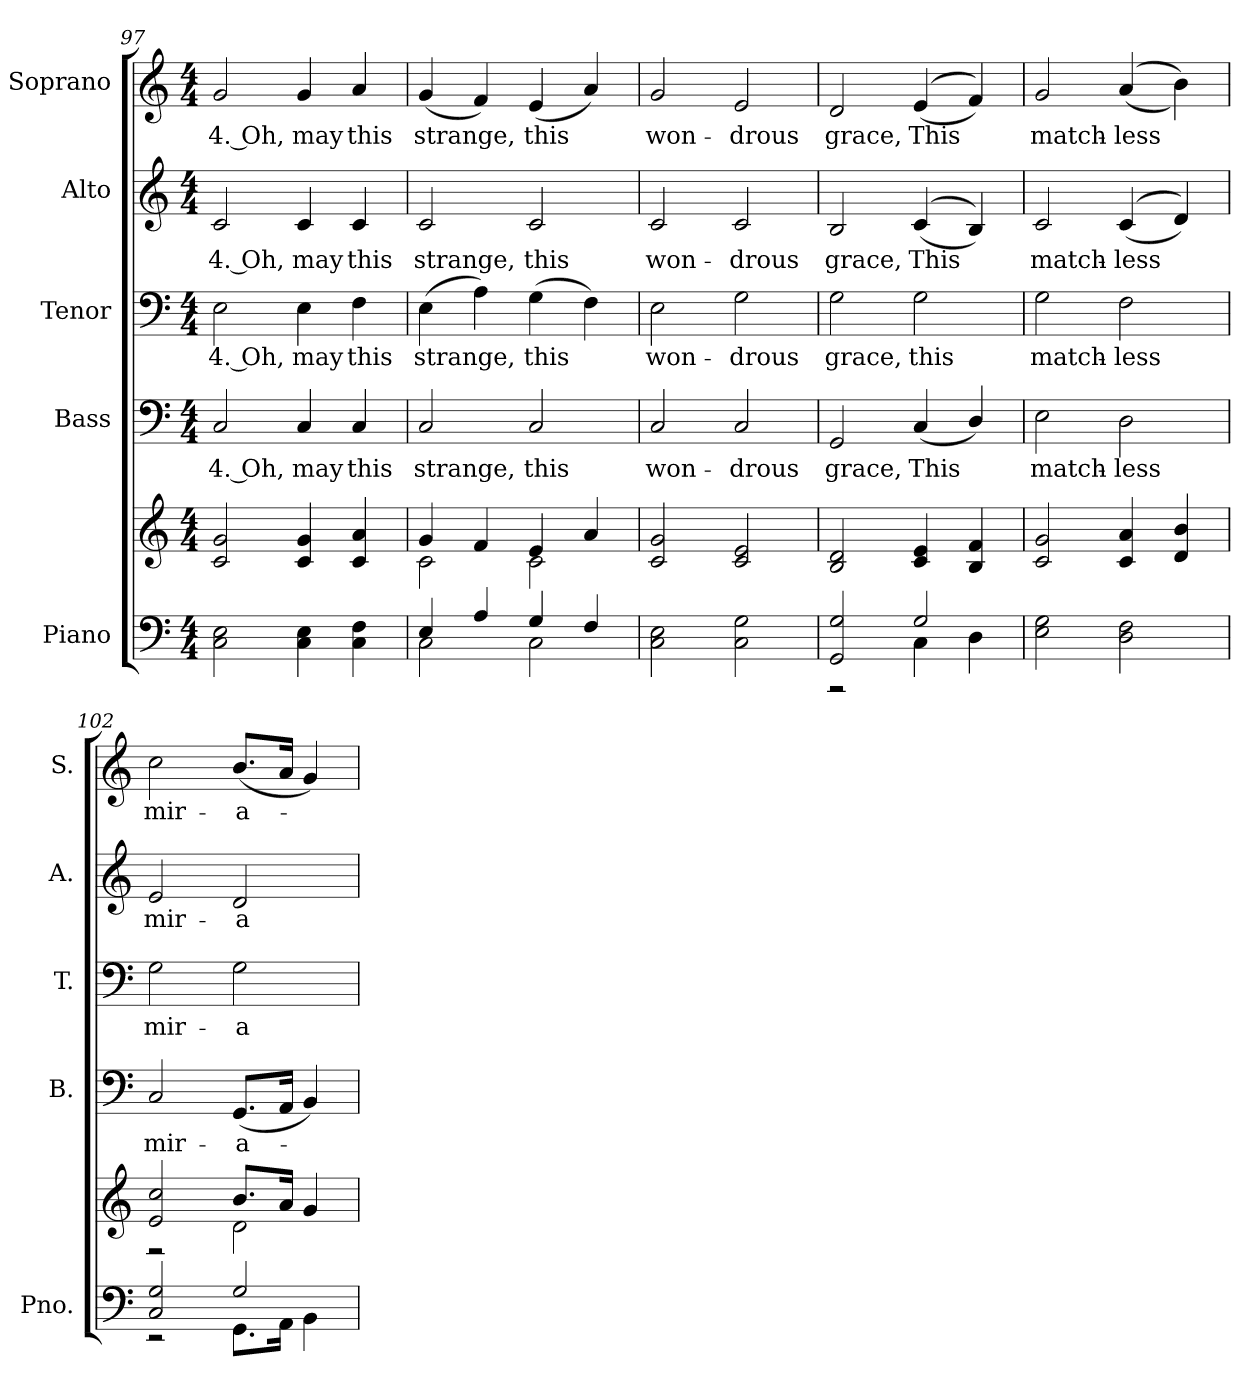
**kern	**kern	**kern	**text	**kern	**text	**kern	**text	**kern	**text
*part5	*part5	*part4	*part4	*part3	*part3	*part2	*part2	*part1	*part1
*staff6	*staff5	*staff4	*staff4	*staff3	*staff3	*staff2	*staff2	*staff1	*staff1
*I"Piano	*	*I"Bass	*	*I"Tenor	*	*I"Alto	*	*I"Soprano	*
*I'Pno.	*	*I'B.	*	*I'T.	*	*I'A.	*	*I'S.	*
*clefF4	*clefG2	*clefF4	*	*clefF4	*	*clefG2	*	*clefG2	*
*k[]	*k[]	*k[]	*	*k[]	*	*k[]	*	*k[]	*
*C:	*C:	*C:	*	*C:	*	*C:	*	*C:	*
*M4/4	*M4/4	*M4/4	*	*M4/4	*	*M4/4	*	*M4/4	*
=97	=97	=97	=97	=97	=97	=97	=97	=97	=97
!	!	!	!LO:LY:b:color=#000000	!	!	!	!	!	!
!	!	!	!	!	!LO:LY:b:color=#000000	!	!	!	!
!	!	!	!	!	!	!	!LO:LY:b:color=#000000	!	!
!	!	!	!	!	!	!	!	!	!LO:LY:b:color=#000000
2Ci\ 2Ei	2ci/ 2gi	2Ci/	4. Oh,	2Ei\	4. Oh,	2ci/	4. Oh,	2gi/	4. Oh,
!	!	!	!LO:LY:b:color=#000000	!	!	!	!	!	!
!	!	!	!	!	!LO:LY:b:color=#000000	!	!	!	!
!	!	!	!	!	!	!	!LO:LY:b:color=#000000	!	!
!	!	!	!	!	!	!	!	!	!LO:LY:b:color=#000000
4Ci\ 4Ei	4ci/ 4gi	4Ci/	may	4Ei\	may	4ci/	may	4gi/	may
!	!	!	!LO:LY:b:color=#000000	!	!	!	!	!	!
!	!	!	!	!	!LO:LY:b:color=#000000	!	!	!	!
!	!	!	!	!	!	!	!LO:LY:b:color=#000000	!	!
!	!	!	!	!	!	!	!	!	!LO:LY:b:color=#000000
4Ci\ 4Fi	4ci/ 4ai	4Ci/	this	4Fi\	this	4ci/	this	4ai/	this
=98	=98	=98	=98	=98	=98	=98	=98	=98	=98
*^	*^	*	*	*	*	*	*	*	*
!	!	!	!	!	!LO:LY:b:color=#000000	!	!	!	!	!	!
!	!	!	!	!	!	!	!LO:LY:b:color=#000000	!	!	!	!
!	!	!	!	!	!	!	!	!	!LO:LY:b:color=#000000	!	!
!	!	!	!	!	!	!	!	!	!	!	!LO:LY:b:color=#000000
4Ei/	2Ci\	4gi/	2ci\	2Ci/	strange,	(4Ei\	strange,	2ci/	strange,	(4gi/	strange,
4Ai/	.	4fi/	.	.	.	4Ai\)	.	.	.	4fi/)	.
!	!	!	!	!	!LO:LY:b:color=#000000	!	!	!	!	!	!
!	!	!	!	!	!	!	!LO:LY:b:color=#000000	!	!	!	!
!	!	!	!	!	!	!	!	!	!LO:LY:b:color=#000000	!	!
!	!	!	!	!	!	!	!	!	!	!	!LO:LY:b:color=#000000
4Gi/	2Ci\	4ei/	2ci\	2Ci/	this	(4Gi\	this	2ci/	this	(4ei/	this
4Fi/	.	4ai/	.	.	.	4Fi\)	.	.	.	4ai/)	.
*v	*v	*	*	*	*	*	*	*	*	*	*
*	*v	*v	*	*	*	*	*	*	*	*
!!LO:PB:g=z
=99	=99	=99	=99	=99	=99	=99	=99	=99	=99
!	!	!	!LO:LY:b:color=#000000	!	!	!	!	!	!
!	!	!	!	!	!LO:LY:b:color=#000000	!	!	!	!
!	!	!	!	!	!	!	!LO:LY:b:color=#000000	!	!
!	!	!	!	!	!	!	!	!	!LO:LY:b:color=#000000
2Ci\ 2Ei	2ci/ 2gi	2Ci/	won-	2Ei\	won-	2ci/	won-	2gi/	won-
!	!	!	!LO:LY:b:color=#000000	!	!	!	!	!	!
!	!	!	!	!	!LO:LY:b:color=#000000	!	!	!	!
!	!	!	!	!	!	!	!LO:LY:b:color=#000000	!	!
!	!	!	!	!	!	!	!	!	!LO:LY:b:color=#000000
2Ci\ 2Gi	2ci/ 2ei	2Ci/	-drous	2Gi\	-drous	2ci/	-drous	2ei/	-drous
=100	=100	=100	=100	=100	=100	=100	=100	=100	=100
*^	*	*	*	*	*	*	*	*	*
!	!	!	!	!LO:LY:b:color=#000000	!	!	!	!	!	!
!	!	!	!	!	!	!LO:LY:b:color=#000000	!	!	!	!
!	!	!	!	!	!	!	!	!LO:LY:b:color=#000000	!	!
!	!	!	!	!	!	!	!	!	!	!LO:LY:b:color=#000000
2GGi/ 2Gi	2r	2Bi/ 2di	2GGi/	grace,	2Gi\	grace,	2Bi/	grace,	2di/	grace,
!	!	!	!	!LO:LY:b:color=#000000	!	!	!	!	!	!
!	!	!	!	!	!	!LO:LY:b:color=#000000	!	!	!	!
!	!	!	!	!	!	!	!	!LO:LY:b:color=#000000	!	!
!	!	!	!	!	!	!	!	!	!	!LO:LY:b:color=#000000
2Gi/	4Ci\	4ci/ 4ei	(4Ci/	This	2Gi\	this	((4ci/	This	((4ei/	This
.	4Di\	4Bi/ 4fi	4Di/)	.	.	.	4Bi/))	.	4fi/))	.
*v	*v	*	*	*	*	*	*	*	*	*
=101	=101	=101	=101	=101	=101	=101	=101	=101	=101
*^	*	*	*	*	*	*	*	*	*
!	!	!	!	!LO:LY:b:color=#000000	!	!	!	!	!	!
*v	*v	*	*	*	*	*	*	*	*	*
*^	*	*	*	*	*	*	*	*	*
!	!	!	!	!	!	!LO:LY:b:color=#000000	!	!	!	!
*v	*v	*	*	*	*	*	*	*	*	*
*^	*	*	*	*	*	*	*	*	*
!	!	!	!	!	!	!	!	!LO:LY:b:color=#000000	!	!
*v	*v	*	*	*	*	*	*	*	*	*
*^	*	*	*	*	*	*	*	*	*
!	!	!	!	!	!	!	!	!	!	!LO:LY:b:color=#000000
*v	*v	*	*	*	*	*	*	*	*	*
2Ei\ 2Gi	2ci/ 2gi	2Ei\	match-	2Gi\	match-	2ci/	match-	2gi/	match-
!	!	!	!LO:LY:b:color=#000000	!	!	!	!	!	!
!	!	!	!	!	!LO:LY:b:color=#000000	!	!	!	!
!	!	!	!	!	!	!	!LO:LY:b:color=#000000	!	!
!	!	!	!	!	!	!	!	!	!LO:LY:b:color=#000000
2Di\ 2Fi	4ci/ 4ai	2Di\	-less	2Fi\	-less	((4ci/	-less	((4ai/	-less
.	4di/ 4bi	.	.	.	.	4di/))	.	4bi\))	.
!!LO:PB:g=z
=102	=102	=102	=102	=102	=102	=102	=102	=102	=102
*^	*^	*	*	*	*	*	*	*	*
!	!	!	!	!	!LO:LY:b:color=#000000	!	!	!	!	!	!
!	!	!	!	!	!	!	!LO:LY:b:color=#000000	!	!	!	!
!	!	!	!	!	!	!	!	!	!LO:LY:b:color=#000000	!	!
!	!	!	!	!	!	!	!	!	!	!	!LO:LY:b:color=#000000
2Ci/ 2Gi	2r	2ei/ 2cci	2r	2Ci/	mir-	2Gi\	mir-	2ei/	mir-	2cci\	mir-
!	!	!	!	!	!LO:LY:b:color=#000000	!	!	!	!	!	!
!	!	!	!	!	!	!	!LO:LY:b:color=#000000	!	!	!	!
!	!	!	!	!	!	!	!	!	!LO:LY:b:color=#000000	!	!
!	!	!	!	!	!	!	!	!	!	!	!LO:LY:b:color=#000000
2Gi/	8.GGi\L	8.bi/L	2di\	(8.GGi/L	-a-	2Gi\	-a-	2di/	-a-	(8.bi/L	-a-
.	16AAi\Jk	16ai/Jk	.	16AAi/Jk	.	.	.	.	.	16ai/Jk	.
.	4BBi\	4gi/	.	4BBi/)	.	.	.	.	.	4gi/)	.
*v	*v	*	*	*	*	*	*	*	*	*	*
*	*v	*v	*	*	*	*	*	*	*	*
=	=	=	=	=	=	=	=	=	=
*-	*-	*-	*-	*-	*-	*-	*-	*-	*-
